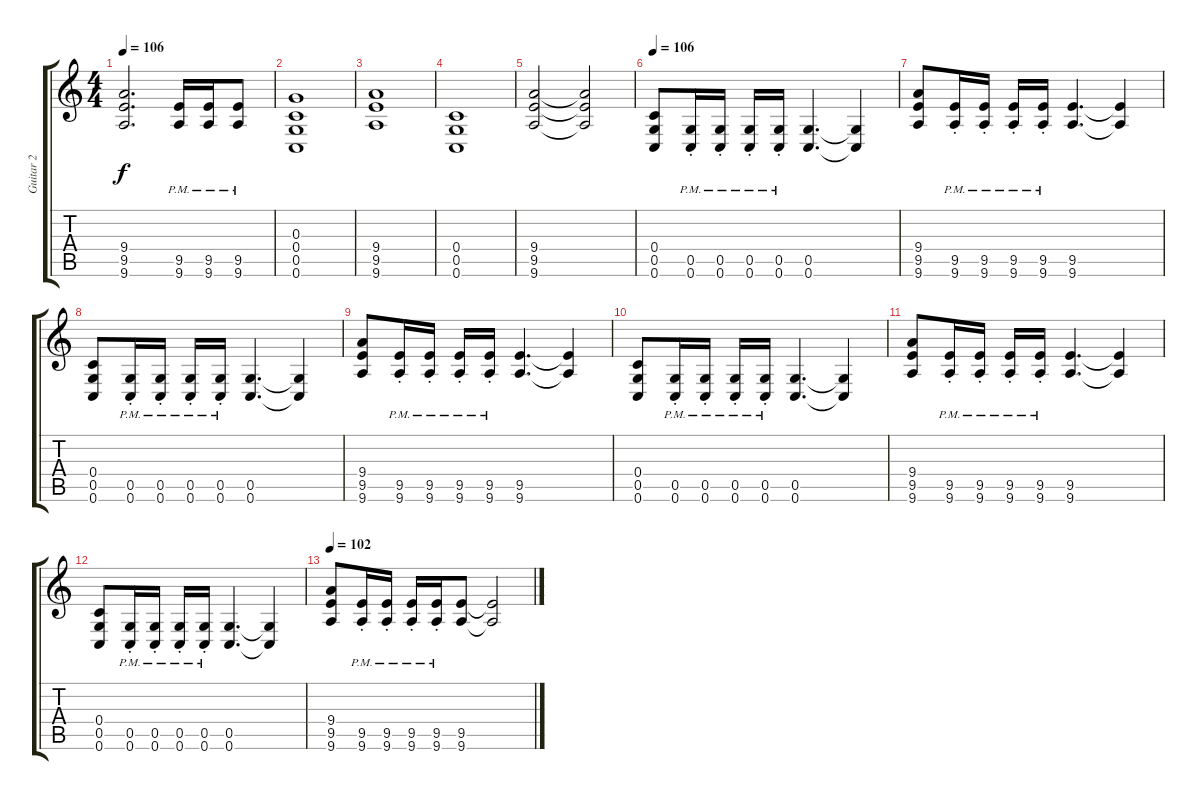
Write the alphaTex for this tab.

\track ("Guitar 2" "Guitar 2") {instrument distortionguitar}
\staff {score tabs}
\tuning (E4 C4 G3 C3 G2 C2) {hide}
\ts (4 4)
\tempo 106
\clef g2
\ks c
(9.4 9.5 9.6).2{d dy f} (9.5{pm} 9.6{pm}).16 (9.5{pm} 9.6{pm}).16 (9.5{pm} 9.6{pm}).8 |
(0.3 0.4 0.5 0.6).1 |
(9.4 9.5 9.6).1 |
(0.4 0.5 0.6).1 |
(9.4 9.5 9.6).2 (9.4{t} 9.5{t} 9.6{t}).2 |
\tempo 106
(0.4 0.5 0.6).8 (0.5{pm st} 0.6{pm st}).16 (0.5{pm st} 0.6{pm st}).16 (0.5{pm st} 0.6{pm st}).16 (0.5{pm st} 0.6{pm st}).16 (0.5 0.6).4{d} (0.5{t} 0.6{t}).4 |
(9.4 9.5 9.6).8 (9.5{pm st} 9.6{pm st}).16 (9.5{pm st} 9.6{pm st}).16 (9.5{pm st} 9.6{pm st}).16 (9.5{pm st} 9.6{pm st}).16 (9.5 9.6).4{d} (9.5{t} 9.6{t}).4 |
(0.4 0.5 0.6).8 (0.5{pm st} 0.6{pm st}).16 (0.5{pm st} 0.6{pm st}).16 (0.5{pm st} 0.6{pm st}).16 (0.5{pm st} 0.6{pm st}).16 (0.5 0.6).4{d} (0.5{t} 0.6{t}).4 |
(9.4 9.5 9.6).8 (9.5{pm st} 9.6{pm st}).16 (9.5{pm st} 9.6{pm st}).16 (9.5{pm st} 9.6{pm st}).16 (9.5{pm st} 9.6{pm st}).16 (9.5 9.6).4{d} (9.5{t} 9.6{t}).4 |
(0.4 0.5 0.6).8 (0.5{pm st} 0.6{pm st}).16 (0.5{pm st} 0.6{pm st}).16 (0.5{pm st} 0.6{pm st}).16 (0.5{pm st} 0.6{pm st}).16 (0.5 0.6).4{d} (0.5{t} 0.6{t}).4 |
(9.4 9.5 9.6).8 (9.5{pm st} 9.6{pm st}).16 (9.5{pm st} 9.6{pm st}).16 (9.5{pm st} 9.6{pm st}).16 (9.5{pm st} 9.6{pm st}).16 (9.5 9.6).4{d} (9.5{t} 9.6{t}).4 |
(0.4 0.5 0.6).8 (0.5{pm st} 0.6{pm st}).16 (0.5{pm st} 0.6{pm st}).16 (0.5{pm st} 0.6{pm st}).16 (0.5{pm st} 0.6{pm st}).16 (0.5 0.6).4{d} (0.5{t} 0.6{t}).4 |
\tempo 102
(9.4 9.5 9.6).8 (9.5{pm st} 9.6{pm st}).16 (9.5{pm st} 9.6{pm st}).16 (9.5{pm st} 9.6{pm st}).16 (9.5{pm st} 9.6{pm st}).16 (9.5 9.6).8 (9.5{t} 9.6{t}).2
